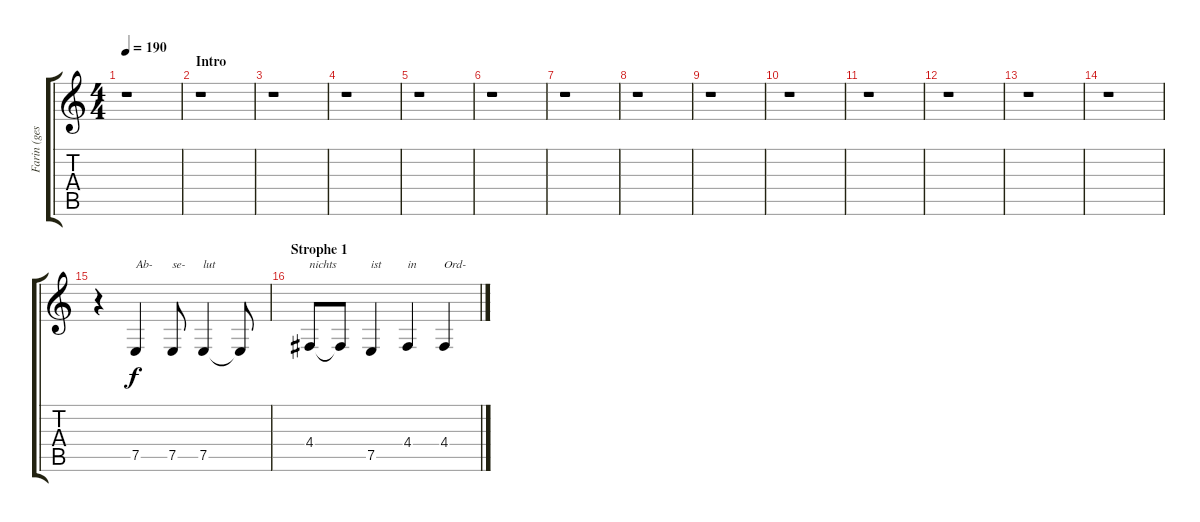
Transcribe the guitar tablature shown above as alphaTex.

\track ("Farin (gesang)" "Farin (ges") {instrument trumpet}
\staff {score tabs}
\tuning (E4 B3 G3 D3 A2 E2) {hide}
\ts (4 4)
\tempo 190
\clef g2
\ks c
r.1{dy f instrument trumpet} |
\section ("" "Intro")
r.1 |
r.1 |
r.1 |
r.1 |
r.1 |
r.1 |
r.1 |
r.1 |
r.1 |
r.1 |
r.1 |
r.1 |
r.1 |
r.4 7.5.4{txt "Ab-"} 7.5.8{txt "se-"} 7.5.4{txt "lut"} 7.5{t}.8 |
\section ("" "Strophe 1")
4.4.8{txt "nichts"} 4.4{t}.8 7.5.4{txt "ist"} 4.4.4{txt "in"} 4.4.4{txt "Ord-"}
